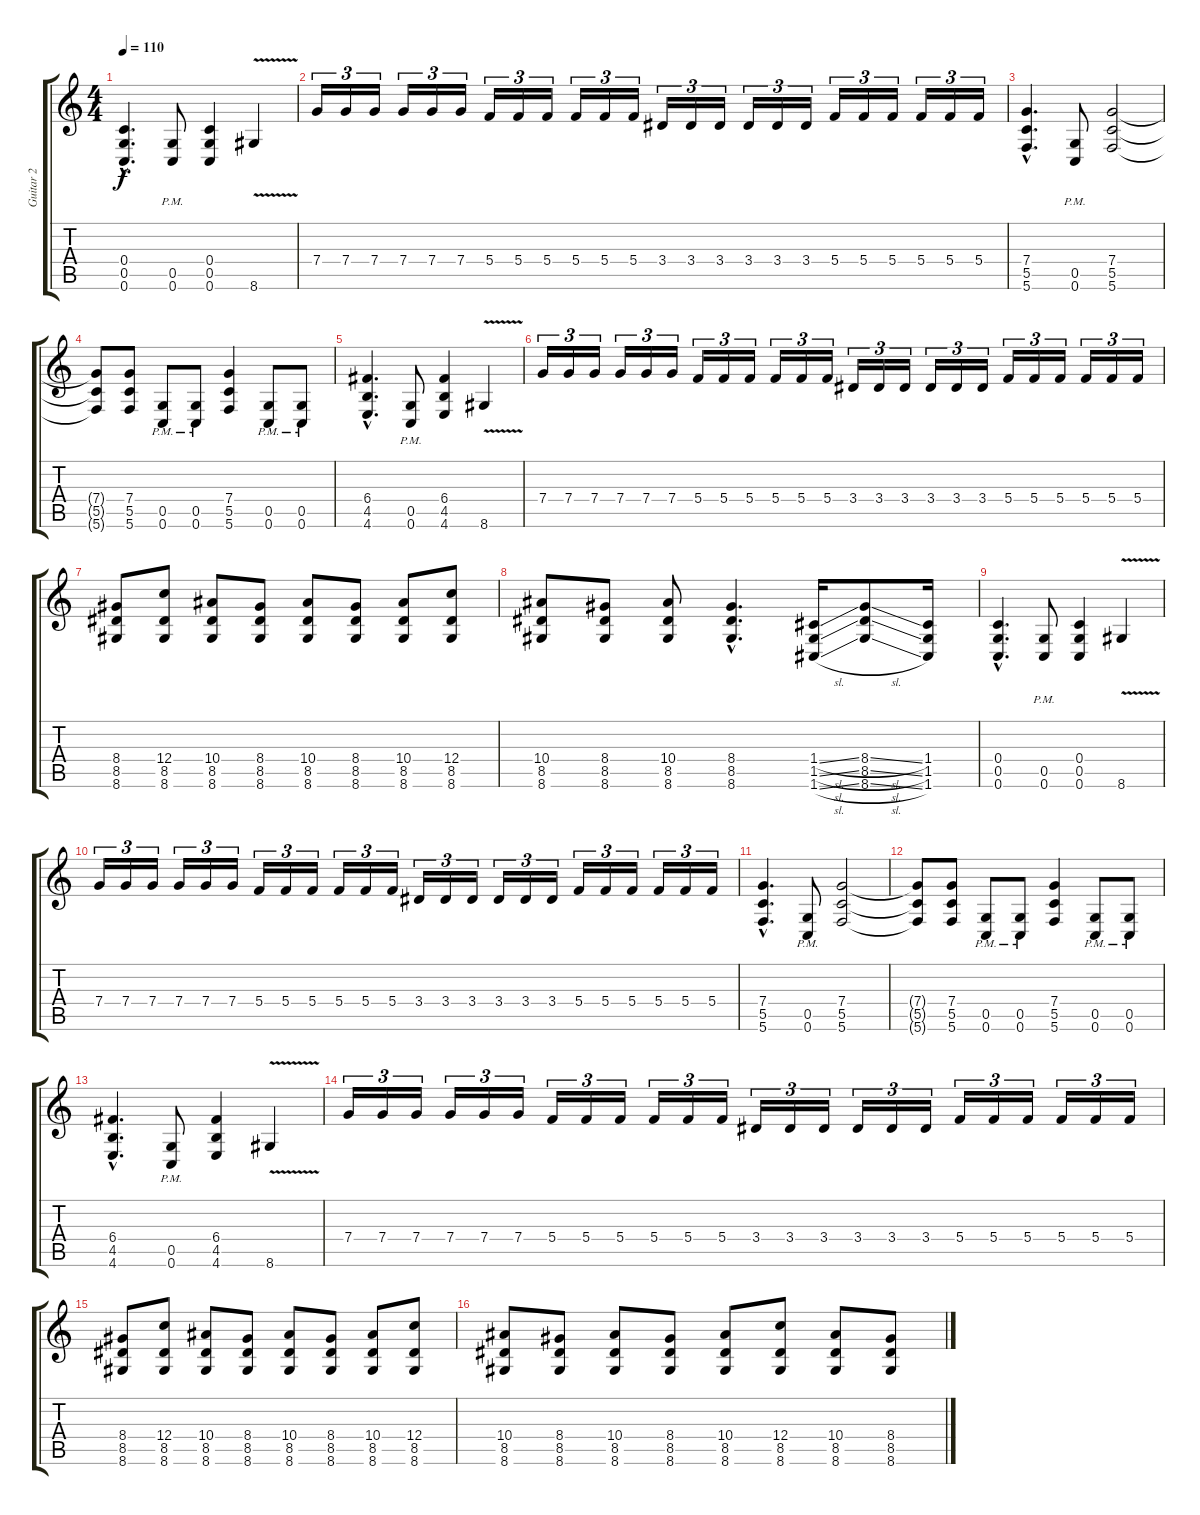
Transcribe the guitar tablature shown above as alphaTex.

\track ("Guitar 2" "Guitar 2") {instrument distortionguitar}
\staff {score tabs}
\tuning (D4 A3 F3 C3 G2 C2) {hide}
\ts (4 4)
\tempo 110
\clef g2
\ks c
(0.4{hac} 0.5{hac} 0.6{hac}).4{d dy f volume 8 instrument distortionguitar} (0.5{pm} 0.6).8 (0.4 0.5 0.6).4 8.6{v}.4 |
7.4.16{tu (3 2)} 7.4.16{tu (3 2)} 7.4.16{tu (3 2)} 7.4.16{tu (3 2)} 7.4.16{tu (3 2)} 7.4.16{tu (3 2)} 5.4.16{tu (3 2)} 5.4.16{tu (3 2)} 5.4.16{tu (3 2)} 5.4.16{tu (3 2)} 5.4.16{tu (3 2)} 5.4.16{tu (3 2)} 3.4.16{tu (3 2)} 3.4.16{tu (3 2)} 3.4.16{tu (3 2)} 3.4.16{tu (3 2)} 3.4.16{tu (3 2)} 3.4.16{tu (3 2)} 5.4.16{tu (3 2)} 5.4.16{tu (3 2)} 5.4.16{tu (3 2)} 5.4.16{tu (3 2)} 5.4.16{tu (3 2)} 5.4.16{tu (3 2)} |
(7.4{hac} 5.5{hac} 5.6{hac}).4{d} (0.5{pm} 0.6).8 (7.4 5.5 5.6).2 |
(7.4{t} 5.5{t} 5.6{t}).8 (7.4 5.5 5.6).8 (0.5{pm} 0.6).8 (0.5{pm} 0.6).8 (7.4 5.5 5.6).4 (0.5{pm} 0.6).8 (0.5{pm} 0.6).8 |
(6.4{hac} 4.5{hac} 4.6{hac}).4{d} (0.5{pm} 0.6).8 (6.4 4.5 4.6).4 8.6{v}.4 |
7.4.16{tu (3 2)} 7.4.16{tu (3 2)} 7.4.16{tu (3 2)} 7.4.16{tu (3 2)} 7.4.16{tu (3 2)} 7.4.16{tu (3 2)} 5.4.16{tu (3 2)} 5.4.16{tu (3 2)} 5.4.16{tu (3 2)} 5.4.16{tu (3 2)} 5.4.16{tu (3 2)} 5.4.16{tu (3 2)} 3.4.16{tu (3 2)} 3.4.16{tu (3 2)} 3.4.16{tu (3 2)} 3.4.16{tu (3 2)} 3.4.16{tu (3 2)} 3.4.16{tu (3 2)} 5.4.16{tu (3 2)} 5.4.16{tu (3 2)} 5.4.16{tu (3 2)} 5.4.16{tu (3 2)} 5.4.16{tu (3 2)} 5.4.16{tu (3 2)} |
(8.4 8.5 8.6).8 (12.4 8.5 8.6).8 (10.4 8.5 8.6).8 (8.4 8.5 8.6).8 (10.4 8.5 8.6).8 (8.4 8.5 8.6).8 (10.4 8.5 8.6).8 (12.4 8.5 8.6).8 |
(10.4 8.5 8.6).8 (8.4 8.5 8.6).8 (10.4 8.5 8.6).8 (8.4{hac} 8.5{hac} 8.6{hac}).4{d} (1.4{sl} 1.5{sl} 1.6{sl}).16 (8.4{sl} 8.5{sl} 8.6{sl}).8 (1.4 1.5 1.6).16 |
(0.4{hac} 0.5{hac} 0.6{hac}).4{d} (0.5{pm} 0.6).8 (0.4 0.5 0.6).4 8.6{v}.4 |
7.4.16{tu (3 2)} 7.4.16{tu (3 2)} 7.4.16{tu (3 2)} 7.4.16{tu (3 2)} 7.4.16{tu (3 2)} 7.4.16{tu (3 2)} 5.4.16{tu (3 2)} 5.4.16{tu (3 2)} 5.4.16{tu (3 2)} 5.4.16{tu (3 2)} 5.4.16{tu (3 2)} 5.4.16{tu (3 2)} 3.4.16{tu (3 2)} 3.4.16{tu (3 2)} 3.4.16{tu (3 2)} 3.4.16{tu (3 2)} 3.4.16{tu (3 2)} 3.4.16{tu (3 2)} 5.4.16{tu (3 2)} 5.4.16{tu (3 2)} 5.4.16{tu (3 2)} 5.4.16{tu (3 2)} 5.4.16{tu (3 2)} 5.4.16{tu (3 2)} |
(7.4{hac} 5.5{hac} 5.6{hac}).4{d} (0.5{pm} 0.6).8 (7.4 5.5 5.6).2 |
(7.4{t} 5.5{t} 5.6{t}).8 (7.4 5.5 5.6).8 (0.5{pm} 0.6).8 (0.5{pm} 0.6).8 (7.4 5.5 5.6).4 (0.5{pm} 0.6).8 (0.5{pm} 0.6).8 |
(6.4{hac} 4.5{hac} 4.6{hac}).4{d} (0.5{pm} 0.6).8 (6.4 4.5 4.6).4 8.6{v}.4 |
7.4.16{tu (3 2)} 7.4.16{tu (3 2)} 7.4.16{tu (3 2)} 7.4.16{tu (3 2)} 7.4.16{tu (3 2)} 7.4.16{tu (3 2)} 5.4.16{tu (3 2)} 5.4.16{tu (3 2)} 5.4.16{tu (3 2)} 5.4.16{tu (3 2)} 5.4.16{tu (3 2)} 5.4.16{tu (3 2)} 3.4.16{tu (3 2)} 3.4.16{tu (3 2)} 3.4.16{tu (3 2)} 3.4.16{tu (3 2)} 3.4.16{tu (3 2)} 3.4.16{tu (3 2)} 5.4.16{tu (3 2)} 5.4.16{tu (3 2)} 5.4.16{tu (3 2)} 5.4.16{tu (3 2)} 5.4.16{tu (3 2)} 5.4.16{tu (3 2)} |
(8.4 8.5 8.6).8 (12.4 8.5 8.6).8 (10.4 8.5 8.6).8 (8.4 8.5 8.6).8 (10.4 8.5 8.6).8 (8.4 8.5 8.6).8 (10.4 8.5 8.6).8 (12.4 8.5 8.6).8 |
(10.4 8.5 8.6).8 (8.4 8.5 8.6).8 (10.4 8.5 8.6).8 (8.4 8.5 8.6).8 (10.4 8.5 8.6).8 (12.4 8.5 8.6).8 (10.4 8.5 8.6).8 (8.4 8.5 8.6).8
